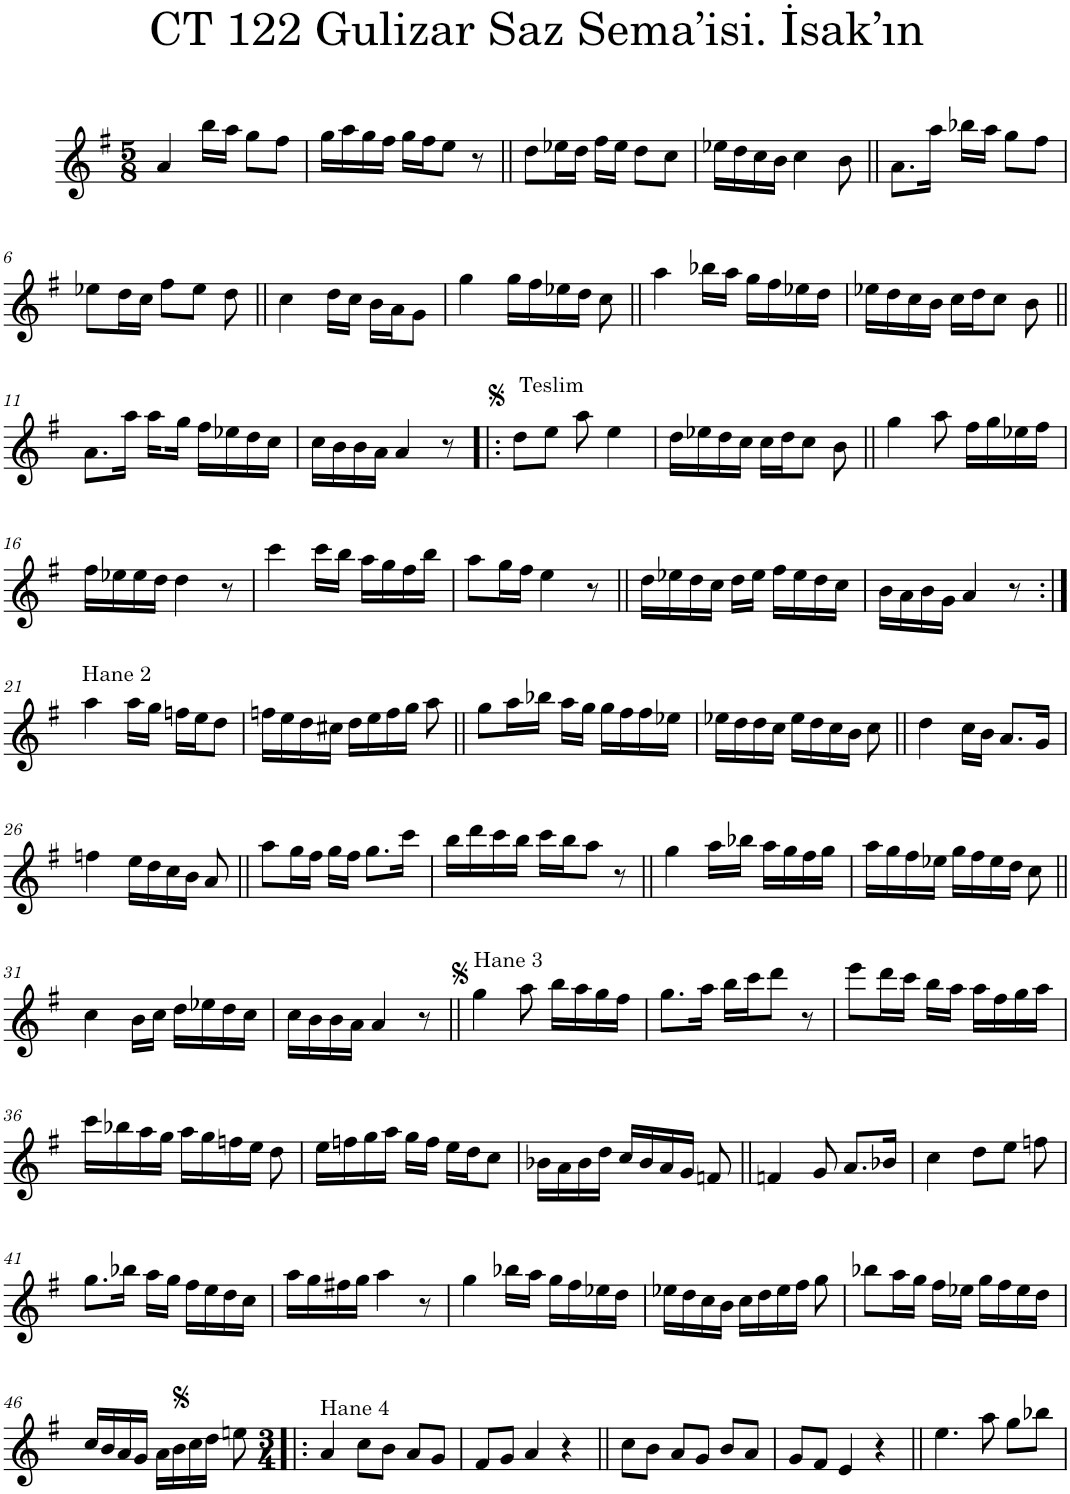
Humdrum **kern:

**kern
*part1
*staff1
*I"Piano
*I'Pno.
*clefG2
*k[f#]
*M5/8
=1
4a/
16bb\LL
16aa\JJ
8gg\L
8ff#\J
=2
16gg\LL
16aa\
16gg\
16ff#\JJ
16gg\LL
16ff#\J
8ee\J
8r
=3||
8dd\L
16ee-X\L
16dd\JJ
16ff#\LL
16ee-\JJ
8dd\L
8cc\J
=4
16ee-X\LL
16dd\
16cc\
16b\JJ
4cc\
8b\
=5||
8.a\L
16aa\Jk
16bb-X\LL
16aa\JJ
8gg\L
8ff#\J
!!LO:LB:g=z
=6
8ee-X\L
16dd\L
16cc\JJ
8ff#\L
8ee-\J
8dd\
=7||
4cc\
16dd\LL
16cc\JJ
16b\LL
16a\J
8g\J
=8
4gg\
16gg\LL
16ff#\
16ee-X\
16dd\JJ
8cc\
=9||
4aa\
16bb-X\LL
16aa\JJ
16gg\LL
16ff#\
16ee-X\
16dd\JJ
=10
16ee-X\LL
16dd\
16cc\
16b\JJ
16cc\LL
16dd\J
8cc\J
8b\
!!LO:LB:g=z
=11||
8.a\L
16aa\Jk
16aa\LL
16gg\JL
16ff#\LL
16ee-X\
16dd\
16cc\JJ
=12
16cc\LL
16b\
16b\
16a\JJ
4a/
8r
=13!|:
!LO:TX:a:t=Teslim
8dd\L
8ee\J
8aa\
4ee\
=14
16dd\LL
16ee-X\
16dd\
16cc\JJ
16cc\LL
16dd\J
8cc\J
8b\
=15||
4gg\
8aa\
16ff#\LL
16gg\
16ee-X\
16ff#\JJ
!!LO:LB:g=z
=16
16ff#\LL
16ee-X\
16ee-\
16dd\JJ
4dd\
8r
=17
4ccc\
16ccc\LL
16bb\JJ
16aa\LL
16gg\
16ff#\
16bb\JJ
=18
8aa\L
16gg\L
16ff#\JJ
4ee\
8r
=19||
16dd\LL
16ee-X\
16dd\
16cc\JJ
16dd\LL
16ee-\JJ
16ff#\LL
16ee-\
16dd\
16cc\JJ
=20
16b\LL
16a\
16b\
16g\JJ
4a/
8r
!!LO:LB:g=z
=21:|!
!LO:TX:a:t=Hane 2
4aa\
16aa\LL
16gg\JJ
16ffn\LL
16ee\J
8dd\J
=22
16ffn\LL
16ee\
16dd\
16cc#X\JJ
16dd\LL
16ee\
16ff\
16gg\JJ
8aa\
=23||
8gg\L
16aa\L
16bb-X\JJ
16aa\LL
16gg\JJ
16gg\LL
16ff#\
16ff#\
16ee-X\JJ
=24
16ee-X\LL
16dd\
16dd\
16cc\JJ
16ee-\LL
16dd\
16cc\
16b\JJ
8cc\
=25||
4dd\
16cc\LL
16b\JJ
8.a/L
16g/Jk
!!LO:LB:g=z
=26
4ffn\
16ee\LL
16dd\
16cc\
16b\JJ
8a/
=27||
8aa\L
16gg\L
16ff#\JJ
16gg\LL
16ff#\JJ
8.gg\L
16ccc\Jk
=28
16bb\LL
16ddd\
16ccc\
16bb\JJ
16ccc\LL
16bb\J
8aa\J
8r
=29||
4gg\
16aa\LL
16bb-X\JJ
16aa\LL
16gg\
16ff#\
16gg\JJ
=30
16aa\LL
16gg\
16ff#\
16ee-X\JJ
16gg\LL
16ff#\
16ee-\
16dd\JJ
8cc\
!!LO:LB:g=z
=31||
4cc\
16b\LL
16cc\JJ
16dd\LL
16ee-X\
16dd\
16cc\JJ
=32
16cc\LL
16b\
16b\
16a\JJ
4a/
8r
=33||
!LO:TX:a:t=Hane 3
4gg\
8aa\
16bb\LL
16aa\
16gg\
16ff#\JJ
=34
8.gg\L
16aa\Jk
16bb\LL
16ccc\J
8ddd\J
8r
=35
8eee\L
16ddd\L
16ccc\JJ
16bb\LL
16aa\JJ
16aa\LL
16ff#\
16gg\
16aa\JJ
!!LO:LB:g=z
=36
16ccc\LL
16bb-X\
16aa\
16gg\JJ
16aa\LL
16gg\
16ffn\
16ee\JJ
8dd\
=37
16ee\LL
16ffn\
16gg\
16aa\JJ
16gg\LL
16ff\JJ
16ee\LL
16dd\J
8cc\J
=38
16b-X\LL
16a\
16b-\
16dd\JJ
16cc/LL
16b-/
16a/
16g/JJ
8fn/
=39||
4fn/
8g/
8.a/L
16b-X/Jk
=40
4cc\
8dd\L
8ee\J
8ffn\
!!LO:LB:g=z
=41
8.gg\L
16bb-X\Jk
16aa\LL
16gg\JJ
16ff#\LL
16ee\
16dd\
16cc\JJ
=42
16aa\LL
16gg\
16ff#X\
16gg\JJ
4aa\
8r
=43
4gg\
16bb-X\LL
16aa\JJ
16gg\LL
16ff#\
16ee-X\
16dd\JJ
=44
16ee-X\LL
16dd\
16cc\
16b\JJ
16cc\LL
16dd\
16ee-\
16ff#\JJ
8gg\
=45
8bb-X\L
16aa\L
16gg\JJ
16ff#\LL
16ee-X\JJ
16gg\LL
16ff#\
16ee-\
16dd\JJ
!!LO:LB:g=z
=46
16cc/LL
16b/
16a/
16g/JJ
16a\LL
16b\
16cc\
16dd\JJ
8een\
=47!|:
*M3/4
!LO:TX:a:t=Hane 4
4a/
8cc\L
8b\J
8a/L
8g/J
=48
8f#/L
8g/J
4a/
4r
=49||
8cc\L
8b\J
8a/L
8g/J
8b/L
8a/J
=50
8g/L
8f#/J
4e/
4r
=51||
4.ee\
8aa\
8gg\L
8bb-X\J
=
*-
